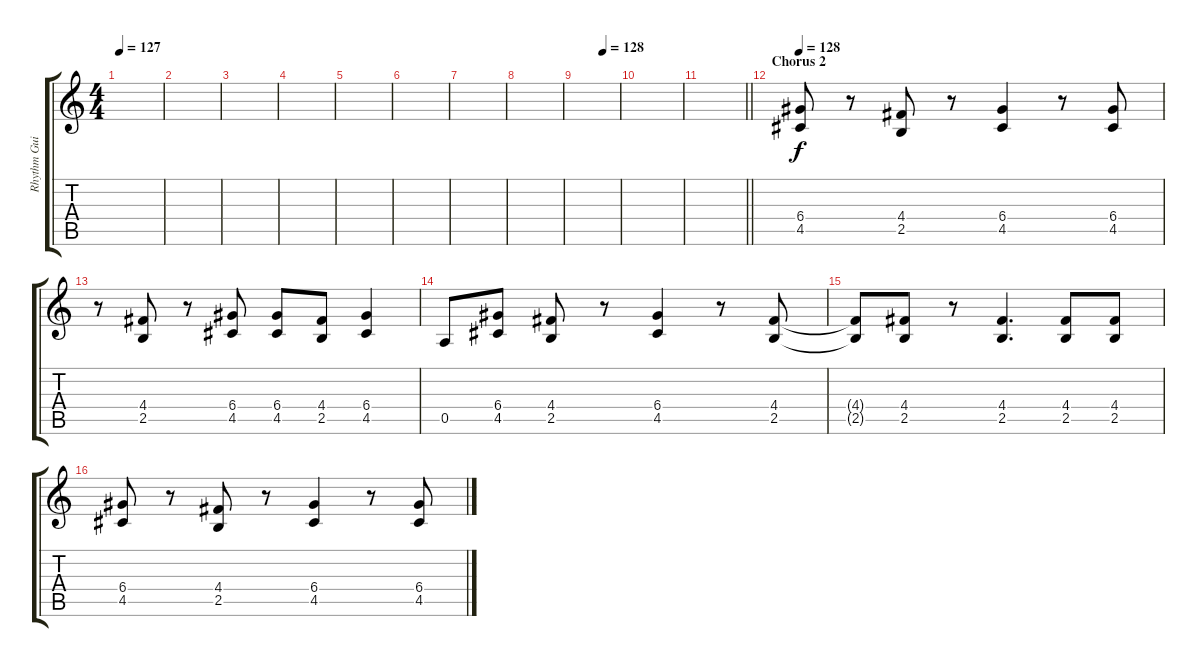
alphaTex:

\track ("Rhythm Guitar" "Rhythm Gui") {instrument overdrivenguitar}
\staff {score tabs}
\tuning (E4 B3 G3 D3 A2 E2) {hide}
\ts (4 4)
\tempo 127
\clef g2
\ks c
|
|
|
|
|
|
|
|
\tempo (128 0.625)
|
|
\barLineRight lightlight
|
\section ("" "Chorus 2")
\tempo 128
(6.4 4.5).8{volume 11} r.8 (4.4 2.5).8 r.8 (6.4 4.5).4 r.8 (6.4 4.5).8 |
r.8 (4.4 2.5).8 r.8 (6.4 4.5).8 (6.4 4.5).8 (4.4 2.5).8 (6.4 4.5).4 |
0.5.8 (6.4 4.5).8 (4.4 2.5).8 r.8 (6.4 4.5).4 r.8 (4.4 2.5).8 |
(4.4{t} 2.5{t}).8 (4.4 2.5).8 r.8 (4.4 2.5).4{d} (4.4 2.5).8 (4.4 2.5).8 |
(6.4 4.5).8 r.8 (4.4 2.5).8 r.8 (6.4 4.5).4 r.8 (6.4 4.5).8
